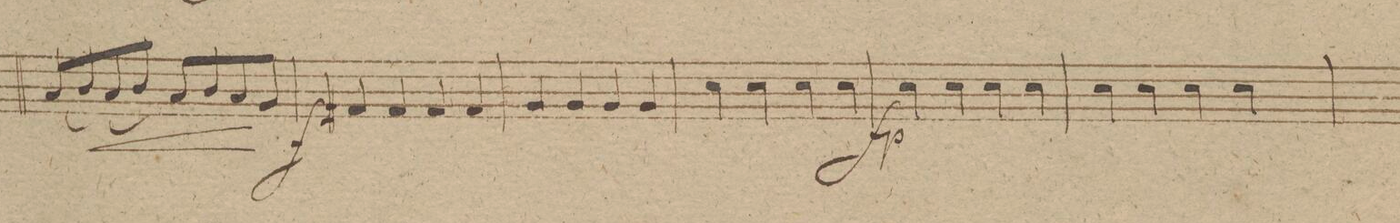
**kern
*I"Organo.
*clefF4
*k[f#c#g#d#]
*met(c|)
*M2/2
(8C#/L
8D#\)
(8C#/
8D#\J)
8C#/L
8D#\
8C#/
8BB/J
=289
4AA#X/
4AA#/
4AA#/
4AA#/
=290
4BB/
4BB/
4BB/
4BB/
=291
4E\
4E\
4E\
4E\
=292
4E\
4E\
4E\
4E\
=293
4E\
4E\
4E\
4E\
=294
*-
